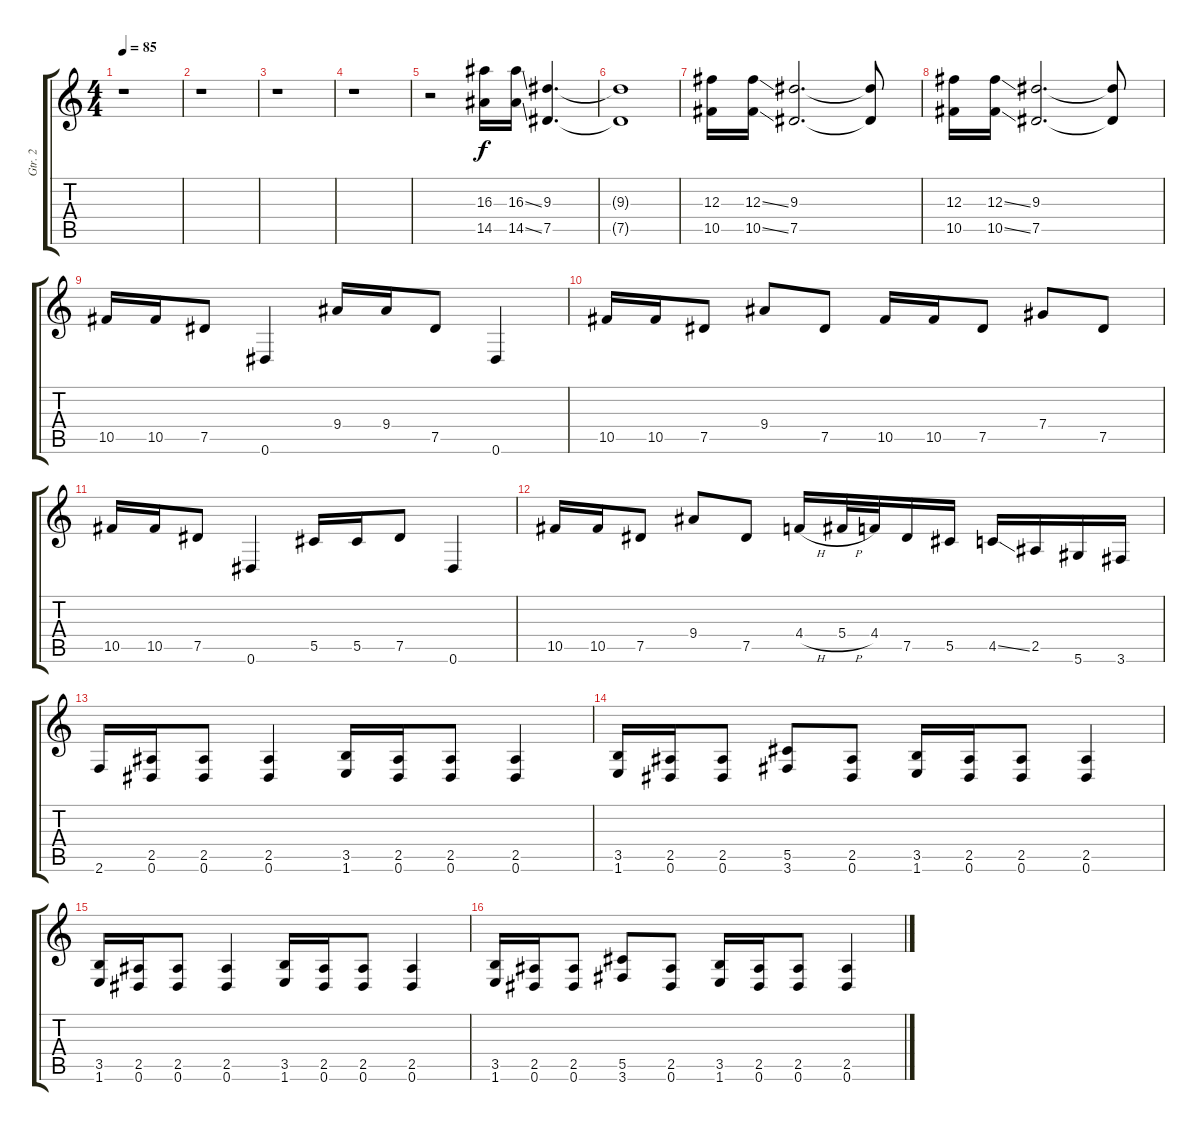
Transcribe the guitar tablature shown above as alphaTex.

\track ("Gtr. 2" "Gtr. 2") {instrument distortionguitar}
\staff {score tabs}
\tuning (Eb4 Bb3 Gb3 Db3 Ab2 Eb2) {hide}
\ts (4 4)
\tempo 85
\clef g2
\ks c
r.1{dy f instrument distortionguitar} |
r.1 |
r.1 |
r.1 |
r.2 (16.3 14.5).16 (16.3{ss} 14.5{ss}).16 (9.3 7.5).4{d} |
(9.3{t} 7.5{t}).1 |
(12.3 10.5).16 (12.3{ss} 10.5{ss}).16 (9.3 7.5).2{d} (9.3{t} 7.5{t}).8 |
(12.3 10.5).16 (12.3{ss} 10.5{ss}).16 (9.3 7.5).2{d} (9.3{t} 7.5{t}).8 |
10.5.16 10.5.16 7.5.8 0.6.4 9.4.16 9.4.16 7.5.8 0.6.4 |
10.5.16 10.5.16 7.5.8 9.4.8 7.5.8 10.5.16 10.5.16 7.5.8 7.4.8 7.5.8 |
10.5.16 10.5.16 7.5.8 0.6.4 5.5.16 5.5.16 7.5.8 0.6.4 |
10.5.16 10.5.16 7.5.8 9.4.8 7.5.8 4.4{h}.16 5.4{h}.32 4.4.32 7.5.16 5.5.16 4.5{ss}.16 2.5.16 5.6.16 3.6.16 |
2.6.16 (2.5 0.6).16 (2.5 0.6).8 (2.5 0.6).4 (3.5 1.6).16 (2.5 0.6).16 (2.5 0.6).8 (2.5 0.6).4 |
(3.5 1.6).16 (2.5 0.6).16 (2.5 0.6).8 (5.5 3.6).8 (2.5 0.6).8 (3.5 1.6).16 (2.5 0.6).16 (2.5 0.6).8 (2.5 0.6).4 |
(3.5 1.6).16 (2.5 0.6).16 (2.5 0.6).8 (2.5 0.6).4 (3.5 1.6).16 (2.5 0.6).16 (2.5 0.6).8 (2.5 0.6).4 |
(3.5 1.6).16 (2.5 0.6).16 (2.5 0.6).8 (5.5 3.6).8 (2.5 0.6).8 (3.5 1.6).16 (2.5 0.6).16 (2.5 0.6).8 (2.5 0.6).4
